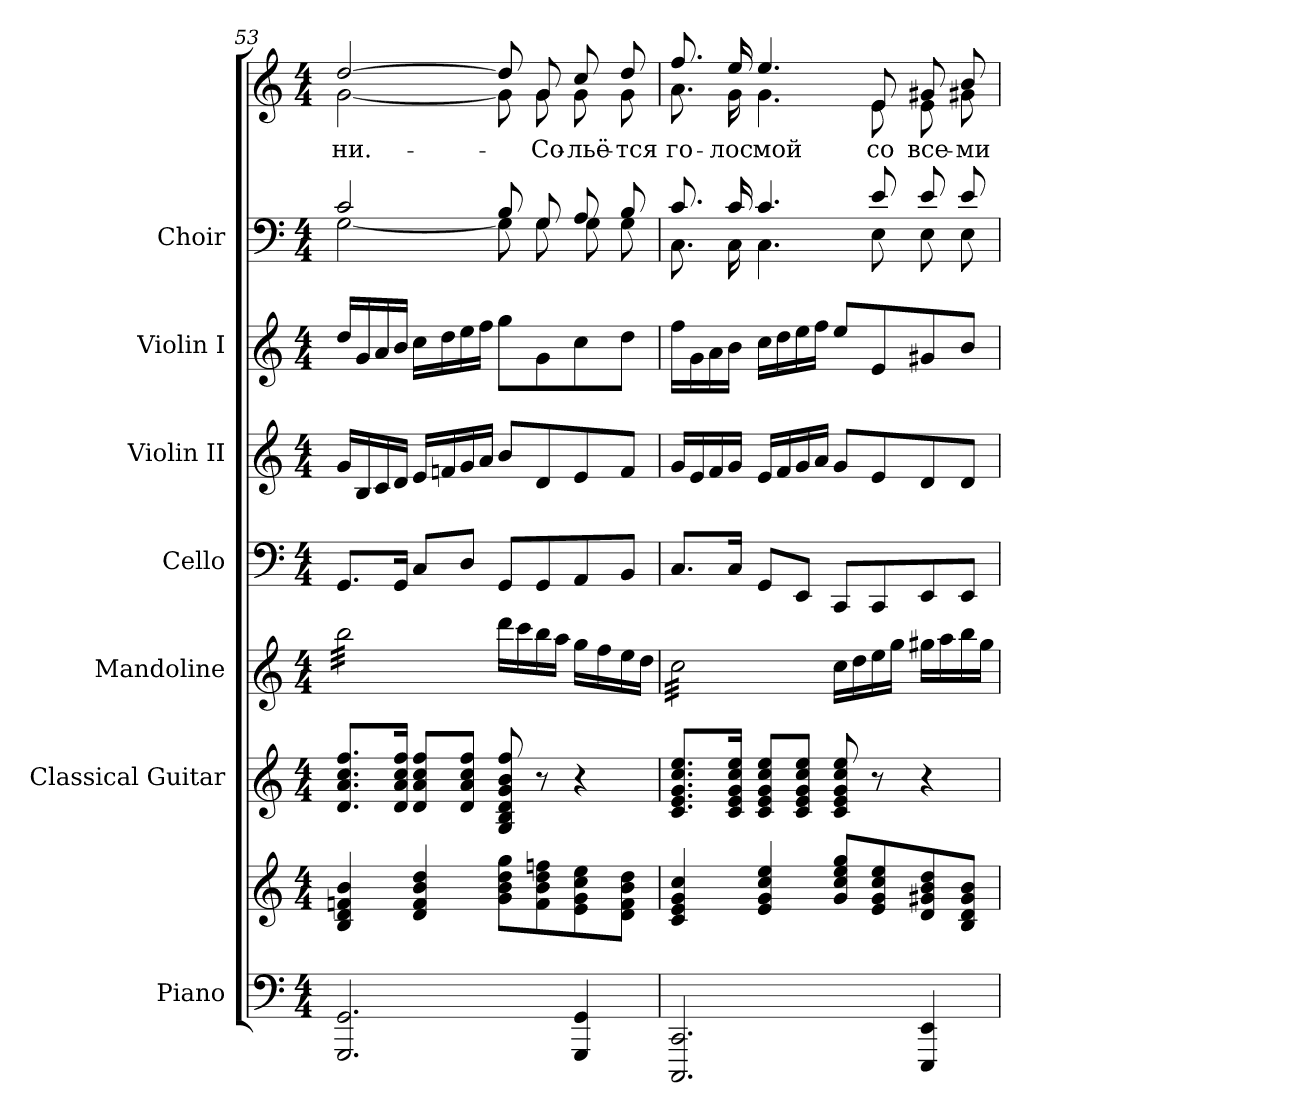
**kern	**kern	**kern	**kern	**kern	**kern	**kern	**kern	**kern	**text
*part7	*part7	*part6	*part5	*part4	*part3	*part2	*part1	*part1	*part1
*staff9	*staff8	*staff7	*staff6	*staff5	*staff4	*staff3	*staff2	*staff1	*staff1
*I"Piano	*	*I"Classical Guitar	*I"Mandoline	*I"Cello	*I"Violin II	*I"Violin I	*I"Choir	*	*
!!LO:PB:g=z
*clefF4	*clefG2	*clefG2	*clefG2	*clefF4	*clefG2	*clefG2	*clefF4	*clefG2	*
*	*	*ITrd7c12	*	*	*	*	*	*	*
*k[]	*k[]	*k[]	*k[]	*k[]	*k[]	*k[]	*k[]	*k[]	*
*C:	*C:	*C:	*C:	*C:	*C:	*C:	*C:	*C:	*
*M4/4	*M4/4	*M4/4	*M4/4	*M4/4	*M4/4	*M4/4	*M4/4	*M4/4	*
=53	=53	=53	=53	=53	=53	=53	=53	=53	=53
*	*	*	*	*	*	*	*^	*	*
!	!	!	!	!	!	!	!	!	!	!LO:LY:b:color=#000000
*	*	*	*	*	*	*	*	*	*^	*
*	*	*	*tremolo	*	*	*	*	*	*	*	*
2.GGGi/ 2.GGi	4Bi/ 4di 4fni 4bi	8.Di/ 8.Ai 8.ci 8.fiL	32bbi\LLL	8.GGi/L	16gi/LL	16ddi/LL	2ci/	[2Gi\	[2ddi/	[2gi\	-ни.-
.	.	.	32bbi\	.	.	.	.	.	.	.	.
.	.	.	32bbi\	.	16Bi/	16gi/	.	.	.	.	.
.	.	.	32bbi\	.	.	.	.	.	.	.	.
.	.	.	32bbi\	.	16ci/	16ai/	.	.	.	.	.
.	.	.	32bbi\	.	.	.	.	.	.	.	.
.	.	16Di/ 16Ai 16ci 16fiJk	32bbi\	16GGi/Jk	16di/JJ	16bi/JJ	.	.	.	.	.
.	.	.	32bbi\	.	.	.	.	.	.	.	.
.	4di/ 4fi 4bi 4ddi	8Di/ 8Ai 8ci 8fiL	32bbi\	8Ci/L	16ei/LL	16cci\LL	.	.	.	.	.
.	.	.	32bbi\	.	.	.	.	.	.	.	.
.	.	.	32bbi\	.	16fni/	16ddi\	.	.	.	.	.
.	.	.	32bbi\	.	.	.	.	.	.	.	.
.	.	8Di/ 8Ai 8ci 8fiJ	32bbi\	8Di/J	16gi/	16eei\	.	.	.	.	.
.	.	.	32bbi\	.	.	.	.	.	.	.	.
.	.	.	32bbi\	.	16ai/JJ	16ffi\JJ	.	.	.	.	.
.	.	.	32bbi\JJJ	.	.	.	.	.	.	.	.
*	*	*	*Xtremolo	*	*	*	*	*	*	*	*
.	8gi\ 8bi 8ddi 8ggiL	8GGi/ 8BBi 8Di 8Gi 8Bi 8fi	16dddi\LL	8GGi/L	8bi/L	8ggi\L	8Bi/	8Gi\]	8ddi/]	8gi\]	.
.	.	.	16ccci\	.	.	.	.	.	.	.	.
!	!	!	!	!	!	!	!	!	!	!	!LO:LY:b:color=#000000
.	8fi\ 8bi 8ddi 8ffni	8r	16bbi\	8GGi/	8di/	8gi\	8Gi/	8Gi\	8gi/	8gi\	-Со-
.	.	.	16aai\JJ	.	.	.	.	.	.	.	.
!	!	!	!	!	!	!	!	!	!	!	!LO:LY:b:color=#000000
4GGGi/ 4GGi	8ei\ 8gi 8cci 8eei	4r	16ggi\LL	8AAi/	8ei/	8cci\	8Ai/	8Gi\	8cci/	8gi\	-льё-
.	.	.	16ffi\	.	.	.	.	.	.	.	.
!	!	!	!	!	!	!	!	!	!	!	!LO:LY:b:color=#000000
.	8di\ 8fi 8bi 8ddiJ	.	16eei\	8BBi/J	8fi/J	8ddi\J	8Bi/	8Gi\	8ddi/	8gi\	-тся
.	.	.	16ddi\JJ	.	.	.	.	.	.	.	.
=54	=54	=54	=54	=54	=54	=54	=54	=54	=54	=54	=54
!	!	!	!	!	!	!	!	!	!	!	!LO:LY:b:color=#000000
*	*	*	*tremolo	*	*	*	*	*	*	*	*
2.CCCi/ 2.CCi	4ci/ 4ei 4gi 4cci	8.Ci/ 8.Ei 8.Gi 8.ci 8.eiL	32cci\LLL	8.Ci/L	16gi/LL	16ffi\LL	8.ci/	8.Ci\	8.ffi/	8.ai\	го-
.	.	.	32cci\	.	.	.	.	.	.	.	.
.	.	.	32cci\	.	16ei/	16gi\	.	.	.	.	.
.	.	.	32cci\	.	.	.	.	.	.	.	.
.	.	.	32cci\	.	16fi/	16ai\	.	.	.	.	.
.	.	.	32cci\	.	.	.	.	.	.	.	.
!	!	!	!	!	!	!	!	!	!	!	!LO:LY:b:color=#000000
.	.	16Ci/ 16Ei 16Gi 16ci 16eiJk	32cci\	16Ci/Jk	16gi/JJ	16bi\JJ	16ci/	16Ci\	16eei/	16gi\	-лос
.	.	.	32cci\	.	.	.	.	.	.	.	.
!	!	!	!	!	!	!	!	!	!	!	!LO:LY:b:color=#000000
.	4ei/ 4gi 4cci 4eei	8Ci/ 8Ei 8Gi 8ci 8eiL	32cci\	8GGi/L	16ei/LL	16cci\LL	4.ci/	4.Ci\	4.eei/	4.gi\	мой
.	.	.	32cci\	.	.	.	.	.	.	.	.
.	.	.	32cci\	.	16fi/	16ddi\	.	.	.	.	.
.	.	.	32cci\	.	.	.	.	.	.	.	.
.	.	8Ci/ 8Ei 8Gi 8ci 8eiJ	32cci\	8EEi/J	16gi/	16eei\	.	.	.	.	.
.	.	.	32cci\	.	.	.	.	.	.	.	.
.	.	.	32cci\	.	16ai/JJ	16ffi\JJ	.	.	.	.	.
.	.	.	32cci\JJJ	.	.	.	.	.	.	.	.
*	*	*	*Xtremolo	*	*	*	*	*	*	*	*
.	8gi/ 8cci 8eei 8ggiL	8Ci/ 8Ei 8Gi 8ci 8ei	16cci\LL	8CCi/L	8gi/L	8eei/L	.	.	.	.	.
.	.	.	16ddi\	.	.	.	.	.	.	.	.
!	!	!	!	!	!	!	!	!	!	!	!LO:LY:b:color=#000000
.	8ei/ 8gi 8cci 8eei	8r	16eei\	8CCi/	8ei/	8ei/	8ei/	8Ei\	8ei/	8ei\	со
.	.	.	16ggi\JJ	.	.	.	.	.	.	.	.
!	!	!	!	!	!	!	!	!	!	!	!LO:LY:b:color=#000000
4EEEi/ 4EEi	8di/ 8g#Xi 8bi 8ddi	4r	16gg#Xi\LL	8EEi/	8di/	8g#Xi/	8ei/	8Ei\	8g#Xi/	8ei\	все-
.	.	.	16aai\	.	.	.	.	.	.	.	.
!	!	!	!	!	!	!	!	!	!	!	!LO:LY:b:color=#000000
.	8Bi/ 8di 8g#i 8biJ	.	16bbi\	8EEi/J	8di/J	8bi/J	8ei/	8Ei\	8bi/	8g#Xi\	-ми
.	.	.	16gg#i\JJ	.	.	.	.	.	.	.	.
*	*	*	*	*	*	*	*v	*v	*	*	*
*	*	*	*	*	*	*	*	*v	*v	*
=	=	=	=	=	=	=	=	=	=
*-	*-	*-	*-	*-	*-	*-	*-	*-	*-
